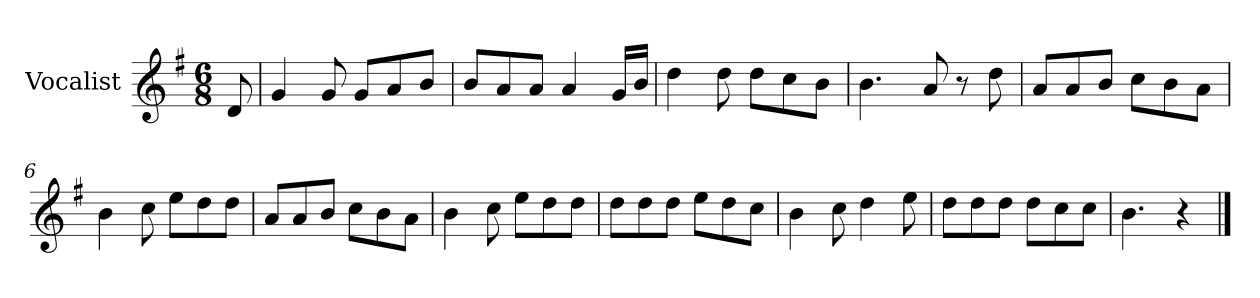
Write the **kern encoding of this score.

**kern
*part1
*staff1
*I"Vocalist
*k[f#]
*G:
*M6/8
=
8d
=1
4g
8g
8gL
8a
8bJ
=2
8bL
8a
8aJ
4a
16gLL
16bJJ
=3
4dd
8dd
8ddL
8cc
8bJ
=4
4.b
8a
8r
8dd
=5
8aL
8a
8bJ
8ccL
8b
8aJ
=6
4b
8cc
8eeL
8dd
8ddJ
=7
8aL
8a
8bJ
8ccL
8b
8aJ
=8
4b
8cc
8eeL
8dd
8ddJ
=9
8ddL
8dd
8ddJ
8eeL
8dd
8ccJ
=10
4b
8cc
4dd
8ee
=11
8ddL
8dd
8ddJ
8ddL
8cc
8ccJ
=12
4.b
4r
==
*-
